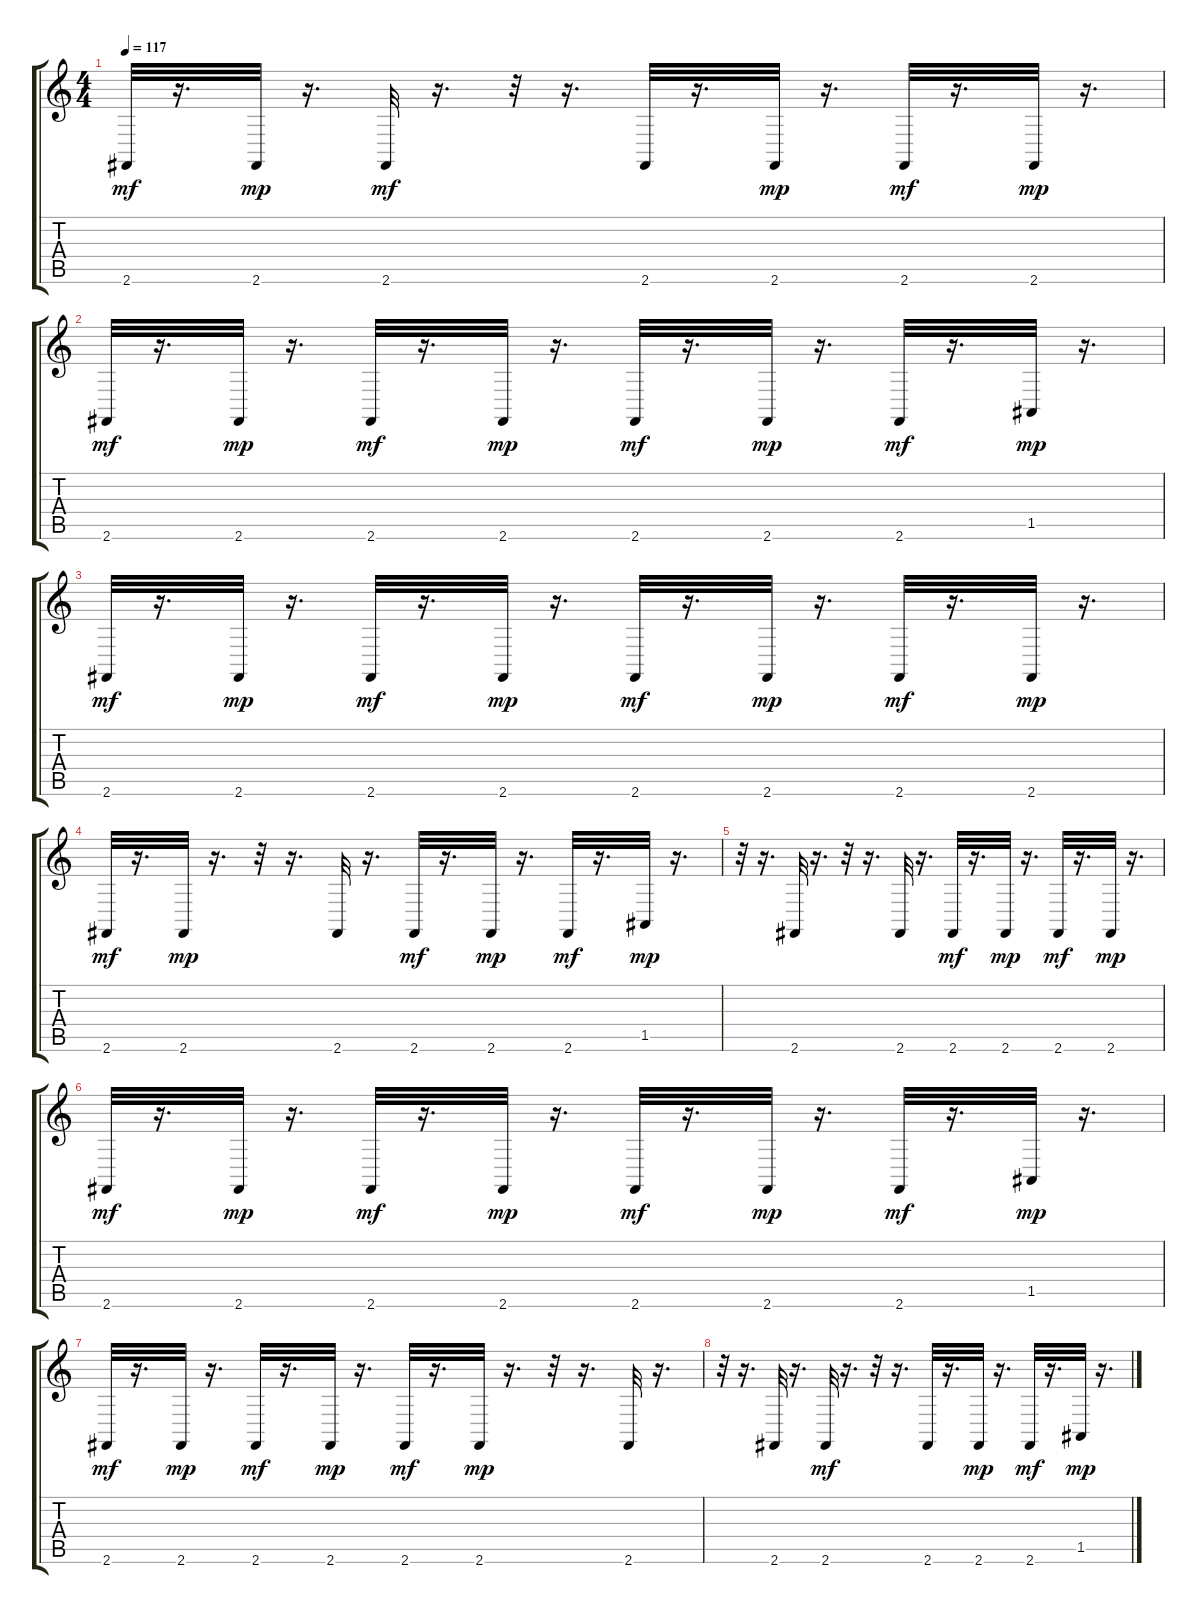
\track "" {instrument gunshot}
\staff {score tabs}
\tuning (E4 B3 G3 D3 A2 E2) {hide}
\ts (4 4)
\tempo 117
\clef g2
\ks c
2.6.32{dy mf} r.16{d} 2.6.32{dy mp} r.16{d} 2.6.32{dy mf} r.16{d} r.32 r.16{d} 2.6.32 r.16{d} 2.6.32{dy mp} r.16{d} 2.6.32{dy mf} r.16{d} 2.6.32{dy mp} r.16{d} |
2.6.32{dy mf} r.16{d} 2.6.32{dy mp} r.16{d} 2.6.32{dy mf} r.16{d} 2.6.32{dy mp} r.16{d} 2.6.32{dy mf} r.16{d} 2.6.32{dy mp} r.16{d} 2.6.32{dy mf} r.16{d} 1.5.32{dy mp} r.16{d} |
2.6.32{dy mf} r.16{d} 2.6.32{dy mp} r.16{d} 2.6.32{dy mf} r.16{d} 2.6.32{dy mp} r.16{d} 2.6.32{dy mf} r.16{d} 2.6.32{dy mp} r.16{d} 2.6.32{dy mf} r.16{d} 2.6.32{dy mp} r.16{d} |
2.6.32{dy mf} r.16{d} 2.6.32{dy mp} r.16{d} r.32 r.16{d} 2.6.32 r.16{d} 2.6.32{dy mf} r.16{d} 2.6.32{dy mp} r.16{d} 2.6.32{dy mf} r.16{d} 1.5.32{dy mp} r.16{d} |
r.32 r.16{d} 2.6.32 r.16{d} r.32 r.16{d} 2.6.32 r.16{d} 2.6.32{dy mf} r.16{d} 2.6.32{dy mp} r.16{d} 2.6.32{dy mf} r.16{d} 2.6.32{dy mp} r.16{d} |
2.6.32{dy mf} r.16{d} 2.6.32{dy mp} r.16{d} 2.6.32{dy mf} r.16{d} 2.6.32{dy mp} r.16{d} 2.6.32{dy mf} r.16{d} 2.6.32{dy mp} r.16{d} 2.6.32{dy mf} r.16{d} 1.5.32{dy mp} r.16{d} |
2.6.32{dy mf} r.16{d} 2.6.32{dy mp} r.16{d} 2.6.32{dy mf} r.16{d} 2.6.32{dy mp} r.16{d} 2.6.32{dy mf} r.16{d} 2.6.32{dy mp} r.16{d} r.32 r.16{d} 2.6.32 r.16{d} |
r.32 r.16{d} 2.6.32 r.16{d} 2.6.32{dy mf} r.16{d} r.32 r.16{d} 2.6.32 r.16{d} 2.6.32{dy mp} r.16{d} 2.6.32{dy mf} r.16{d} 1.5.32{dy mp} r.16{d}
